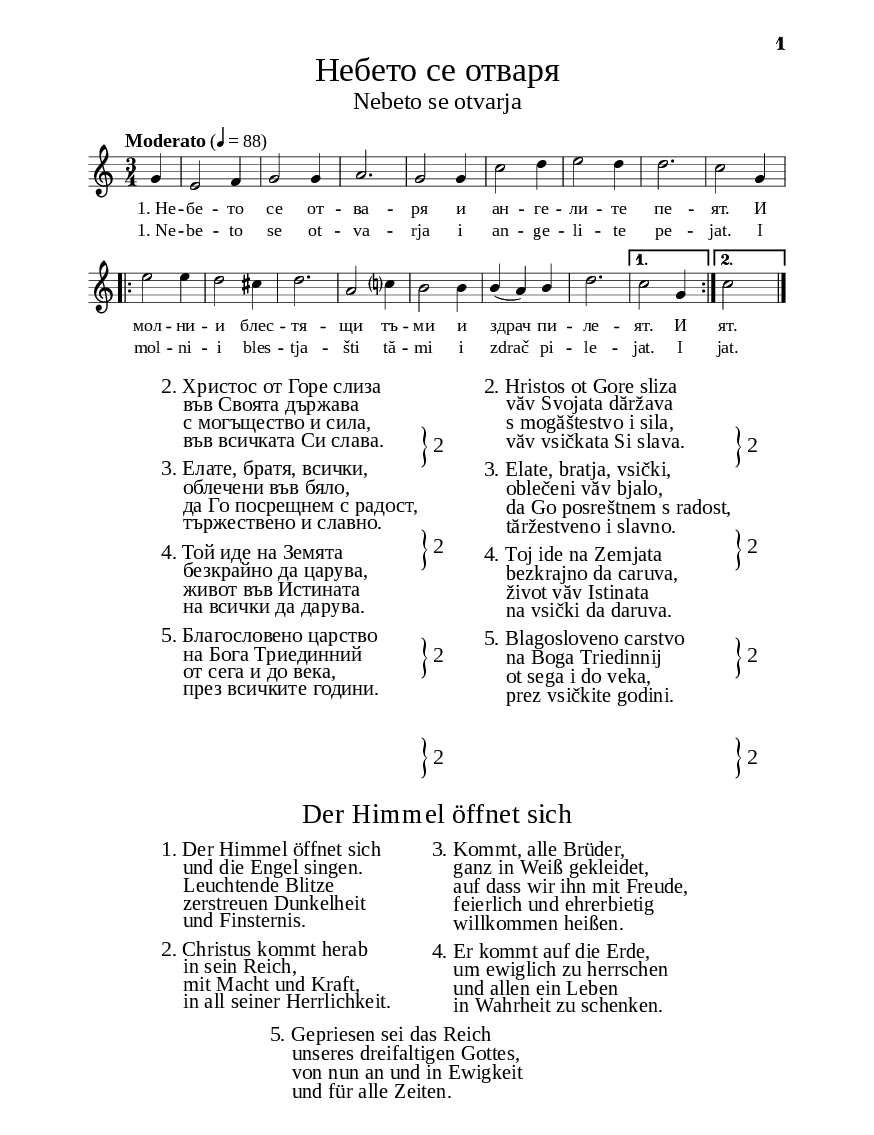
\version "2.24.3"

% include paper part and global functions
\include "include/globals.ily"
"rightBraces050" = \markup {
  \column {
    % repeat braces
    \translate #'(0 . -7.5 )
    \right-brace #20

    \translate #'(0 . -11.3 )
    \right-brace #20

    \translate #'(0 . -12.0 )
    \right-brace #20

    \translate #'(0 . -11.0 )
    \right-brace #20
  }
  \column {
    % repeat numbers
    \translate #'(0 . -8.1 )
    2

    \translate #'(0 . -14.0 )
    2

    \translate #'(0 . -15.0 )
    2

    \translate #'(0 . -14.0 )
    2
  }
}

\bookpart {
  \label #'ref050
  \tocItem \markup "Небето се отваря – Nebeto se otvarja"
  \include "include/bookpart-paper.ily"
  \score {
    \include "include/score-layout.ily"

    \new Voice \absolute  {
      \clef treble
      \key c \major
      \time 3/4
      \tempoFunc "Moderato" 4 "88"
      \autoBeamOff
      \partial 4 g'4 | e'2 f'4 | g'2 g'4 | a'2. | g'2 g'4 | c''2 d''4 | e''2 d''4 |
      d''2. | c''2 g'4 | \break \repeat volta 2 {
        e''2 e''4 | d''2 cis''4 | d''2. |
        a'2 c''?4 | b'2 b'4 | \stemUp b'4 ( a'4 ) b'4 \stemNeutral | d''2. |
      } \alternative {
        { c''2 g'4 | }
        { c''2  s4 }
      } \bar "|."
    }

    \addlyrics {
      "1. Не" -- бе -- то се от -- ва -- ря и ан -- ге -- ли -- те
      пе -- ят. И мол -- ни -- и блес -- тя --
      щи тъ -- ми и здрач пи -- ле -- ят. И ят.
    }

    \addlyrics {
      "1. Ne" -- be -- to se ot -- va -- rja i an -- ge -- li -- te
      pe -- jat. I mol -- ni -- i bles -- tja --
      šti tă -- mi i zdrač pi -- le -- jat. I jat.
    }

    \header {
      title = \titleFunc "Небето се отваря" "Nebeto se otvarja"
    }

    \midi{}

  } % score

  \markup \vspace #0.5

  \markup \abs-fontsize #10 {
    \hspace #10
    \override #`(baseline-skip . ,bgCoupletBaselineSkip)
    \column {
      \line {   2. Христос от Горе слиза}

      \line {   "   " във Своята държава}

      \line {   "   " с могъщество и сила,}

      \line {   "   " във всичката Си слава.}
      \vspace #0.5

      \line {   3.  Елате, братя, всички,}

      \line {   "   " облечени във бяло,}

      \line {   "   " да Го посрещнем с радост,}

      \line {   "   " тържествено и славно.}
      \vspace #0.5

      \line {   4.  Той иде на Земята}

      \line {   "   " безкрайно да царува,}

      \line {   "   " живот във Истината}

      \line {   "   " на всички да дарува.}
      \vspace #0.5

      \line {  5.  Благословено царство}

      \line {   "   " на Бога Триединний}

      \line {   "   " от сега и до века,}

      \line {   "   " през всичките години.  }
    }   \"rightBraces050"

    \hspace #5
    \override #`(baseline-skip . ,bgCoupletBaselineSkip)
    \column {
      \line {   2. Hristos ot Gore sliza}

      \line {   "   " văv Svojata dăržava}

      \line {   "   " s mogăštestvo i sila,}

      \line {   "   " văv vsičkata Si slava.}
      \vspace #0.5

      \line {   3.  Elate, bratja, vsički,}

      \line {   "   " oblečeni văv bjalo,}

      \line {   "   " da Go posreštnem s radost,}

      \line {   "   " tăržestveno i slavno.}
      \vspace #0.5

      \line {   4.  Toj ide na Zemjata}

      \line {   "   " bezkrajno da caruva,}

      \line {   "   " život văv Istinata}

      \line {   "   " na vsički da daruva.}
      \vspace #0.5
      \line {  5.  Blagosloveno carstvo}

      \line {   "   " na Boga Triedinnij}

      \line {   "   " ot sega i do veka,}

      \line {   "   " prez vsičkite godini.  }
    }  %column
    \"rightBraces050"
  } % markup

  \markup \vspace #0.8

  % include foreign translation(s) of the song
  \version "2.24.3"

\markup \fill-line { \fontsize #deTitleFontSize "Der Himmel öffnet sich" }
\markup \null
\markup \null
\markup \abs-fontsize #10 {
  \hspace #10
  \override #`(baseline-skip . ,deCoupletBaselineSkip)

  \column {

    \line { 1. Der Himmel öffnet sich}

    \line { "   "und die Engel singen.}

    \line { "   "Leuchtende Blitze }

    \line { "   "zerstreuen Dunkelheit }
    \line { "   " und Finsternis.}

     \vspace #0.5

    \line { 2. Christus kommt herab }

    \line { "   "in sein Reich, }

    \line { "   "mit Macht und Kraft, }

    \line { "   "in all seiner Herrlichkeit.}

    



  }
  \hspace #5

    \override #`(baseline-skip . ,deCoupletBaselineSkip)

  \column { 
     
    \line { 3. Kommt, alle Brüder,}

    \line { "   "ganz in Weiß gekleidet,}

    \line { "   "auf dass wir ihn mit Freude,}

    \line { "   "feierlich und ehrerbietig }
     \line { "   " willkommen heißen.}
    \vspace #0.5
    \line { 4. Er kommt auf die Erde, }

    \line { "   "um ewiglich zu herrschen}

    \line { "   "und allen ein Leben }

    \line { "   "in Wahrheit zu schenken.}

 }

}


\markup \abs-fontsize #10 {
  \hspace #25
  \override #`(baseline-skip . ,deCoupletBaselineSkip)

  \column {
    \vspace #0.5
    \line { 5. Gepriesen sei das Reich}

    \line { "   "unseres dreifaltigen Gottes,}

    \line { "   "von nun an und in Ewigkeit}

    \line { "   "und für alle Zeiten.}

  }

  

}




} % bookpart
